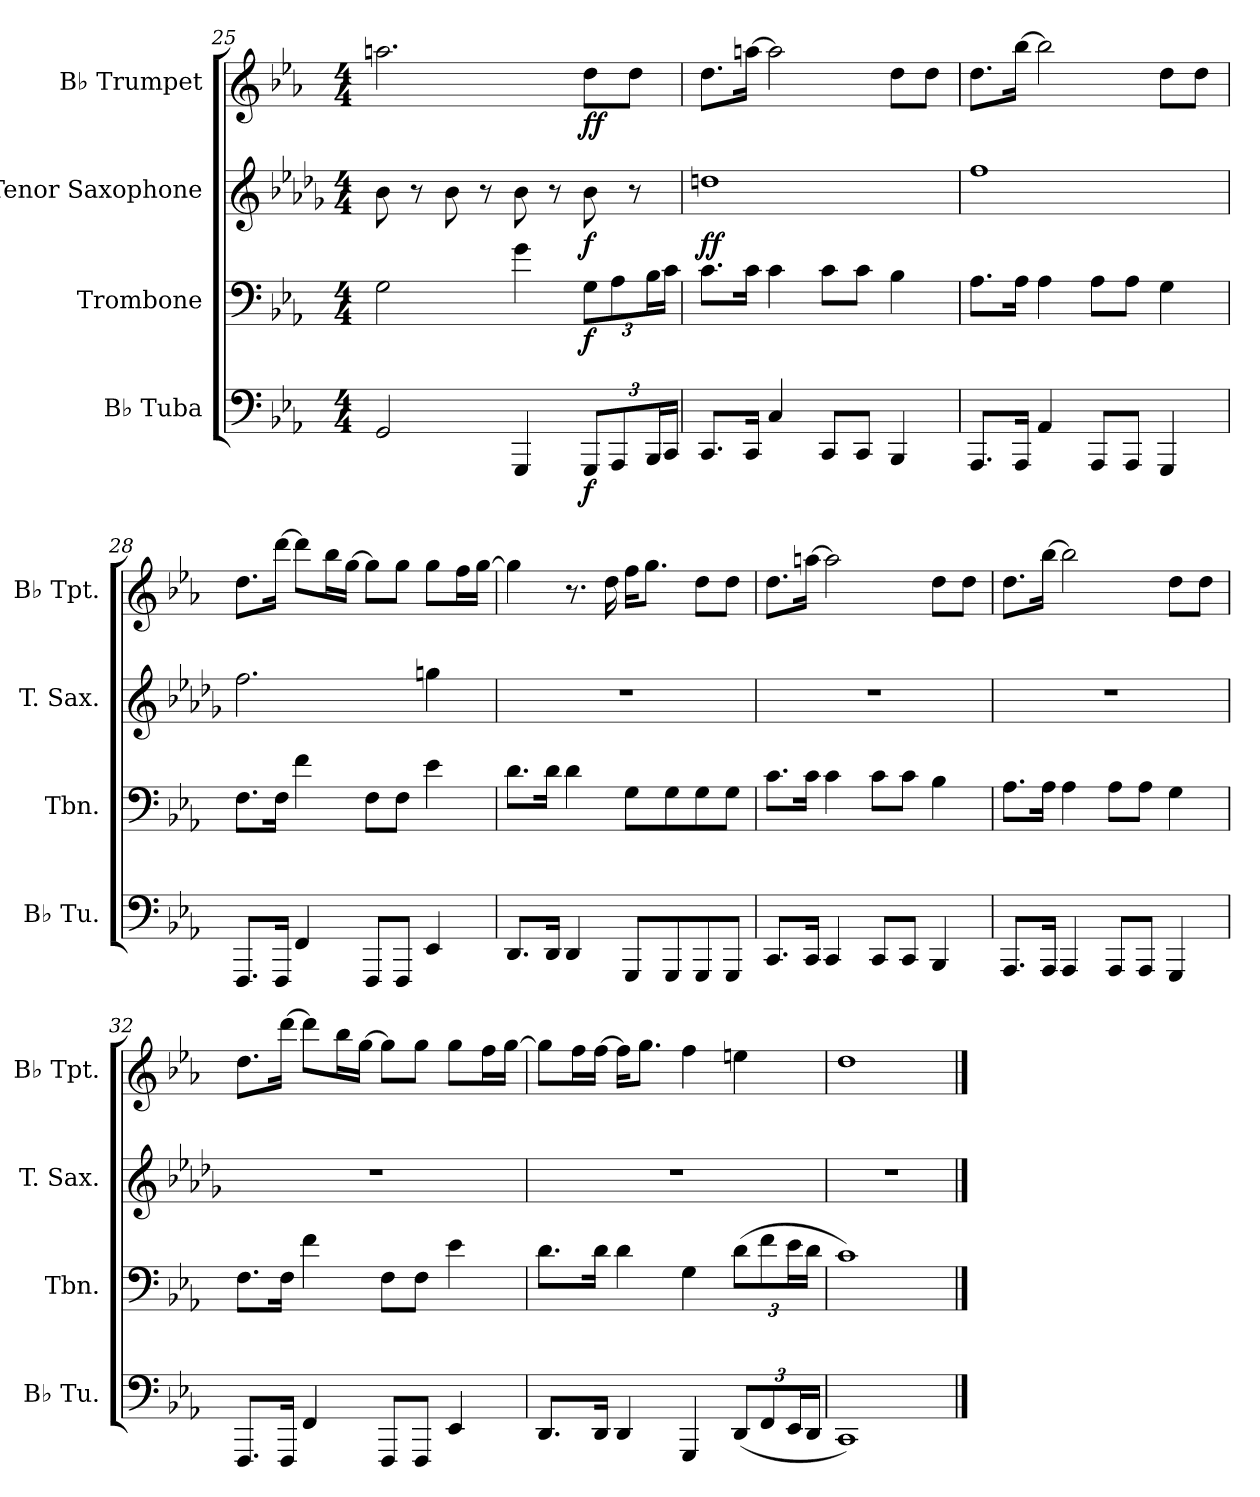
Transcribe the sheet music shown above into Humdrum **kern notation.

**kern	**dynam	**kern	**dynam	**kern	**dynam	**kern	**dynam
*part4	*part4	*part3	*part3	*part2	*part2	*part1	*part1
*staff4	*staff4	*staff3	*staff3	*staff2	*staff2	*staff1	*staff1
*I"B♭ Tuba	*	*I"Trombone	*	*I"Tenor Saxophone	*	*I"B♭ Trumpet	*
*I'B♭ Tu.	*	*I'Tbn.	*	*I'T. Sax.	*	*I'B♭ Tpt.	*
*clefF4	*	*clefF4	*	*clefG2	*	*clefG2	*
*	*	*	*	*ITrd8c14	*	*ITrd1c2	*
*k[b-e-a-]	*	*k[b-e-a-]	*	*k[b-e-a-d-g-]	*	*k[b-e-a-d-g-]	*
*M4/4	*	*M4/4	*	*M4/4	*	*M4/4	*
=25	=25	=25	=25	=25	=25	=25	=25
2GG/	.	2G\	.	8B-\	.	2.ggn\	.
.	.	.	.	8r	.	.	.
.	.	.	.	8B-\	.	.	.
.	.	.	.	8r	.	.	.
4GGG/	.	4g\	.	8B-\	.	.	.
.	.	.	.	8r	.	.	.
*Xbrackettup	*	*Xbrackettup	*	*	*	*	*
!	!LO:DY:b	!	!LO:DY:b	!	!LO:DY:b	!	!LO:DY:b
12GGG/L	f	12G\L	f	8B-\	f	8cc\L	ff
12AAA-/	.	12A-\	.	.	.	.	.
.	.	.	.	8r	.	8cc\J	.
24BBB-/L	.	24B-\L	.	.	.	.	.
24CC/JJ	.	24c\JJ	.	.	.	.	.
=26	=26	=26	=26	=26	=26	=26	=26
!	!	!	!	!	!LO:DY:b	!	!
8.CC/L	.	8.c\L	.	1dn	ff	8.cc\L	.
16CC/Jk	.	16c\Jk	.	.	.	[16ggn\Jk	.
4C/	.	4c\	.	.	.	2gg\]	.
8CC/L	.	8c\L	.	.	.	.	.
8CC/J	.	8c\J	.	.	.	.	.
4BBB-/	.	4B-\	.	.	.	8cc\L	.
.	.	.	.	.	.	8cc\J	.
!!LO:LB:g=z
=27	=27	=27	=27	=27	=27	=27	=27
8.AAA-/L	.	8.A-\L	.	1f	.	8.cc\L	.
16AAA-/Jk	.	16A-\Jk	.	.	.	[16aa-\Jk	.
4AA-/	.	4A-\	.	.	.	2aa-\]	.
8AAA-/L	.	8A-\L	.	.	.	.	.
8AAA-/J	.	8A-\J	.	.	.	.	.
4GGG/	.	4G\	.	.	.	8cc\L	.
.	.	.	.	.	.	8cc\J	.
=28	=28	=28	=28	=28	=28	=28	=28
8.FFF/L	.	8.F\L	.	2.f\	.	8.cc\L	.
16FFF/Jk	.	16F\Jk	.	.	.	[16ccc\Jk	.
4FF/	.	4f\	.	.	.	8ccc\L]	.
.	.	.	.	.	.	16aa-\L	.
.	.	.	.	.	.	[16ff\JJ	.
8FFF/L	.	8F\L	.	.	.	8ff\L]	.
8FFF/J	.	8F\J	.	.	.	8ff\J	.
4EE-/	.	4e-\	.	4gn\	.	8ff\L	.
.	.	.	.	.	.	16ee-\L	.
.	.	.	.	.	.	[16ff\JJ	.
=29	=29	=29	=29	=29	=29	=29	=29
8.DD/L	.	8.d\L	.	1r	.	4ff\]	.
16DD/Jk	.	16d\Jk	.	.	.	.	.
4DD/	.	4d\	.	.	.	8.r	.
.	.	.	.	.	.	16cc\	.
8GGG/L	.	8G\L	.	.	.	16ee-\KL	.
.	.	.	.	.	.	8.ff\J	.
8GGG/	.	8G\	.	.	.	.	.
8GGG/	.	8G\	.	.	.	8cc\L	.
8GGG/J	.	8G\J	.	.	.	8cc\J	.
!!LO:LB:g=z
=30	=30	=30	=30	=30	=30	=30	=30
8.CC/L	.	8.c\L	.	1r	.	8.cc\L	.
16CC/Jk	.	16c\Jk	.	.	.	[16ggn\Jk	.
4CC/	.	4c\	.	.	.	2gg\]	.
8CC/L	.	8c\L	.	.	.	.	.
8CC/J	.	8c\J	.	.	.	.	.
4BBB-/	.	4B-\	.	.	.	8cc\L	.
.	.	.	.	.	.	8cc\J	.
=31	=31	=31	=31	=31	=31	=31	=31
8.AAA-/L	.	8.A-\L	.	1r	.	8.cc\L	.
16AAA-/Jk	.	16A-\Jk	.	.	.	[16aa-\Jk	.
4AAA-/	.	4A-\	.	.	.	2aa-\]	.
8AAA-/L	.	8A-\L	.	.	.	.	.
8AAA-/J	.	8A-\J	.	.	.	.	.
4GGG/	.	4G\	.	.	.	8cc\L	.
.	.	.	.	.	.	8cc\J	.
=32	=32	=32	=32	=32	=32	=32	=32
8.FFF/L	.	8.F\L	.	1r	.	8.cc\L	.
16FFF/Jk	.	16F\Jk	.	.	.	[16ccc\Jk	.
4FF/	.	4f\	.	.	.	8ccc\L]	.
.	.	.	.	.	.	16aa-\L	.
.	.	.	.	.	.	[16ff\JJ	.
8FFF/L	.	8F\L	.	.	.	8ff\L]	.
8FFF/J	.	8F\J	.	.	.	8ff\J	.
4EE-/	.	4e-\	.	.	.	8ff\L	.
.	.	.	.	.	.	16ee-\L	.
.	.	.	.	.	.	[16ff\JJ	.
!!LO:PB:g=z
=33	=33	=33	=33	=33	=33	=33	=33
8.DD/L	.	8.d\L	.	1r	.	8ff\L]	.
.	.	.	.	.	.	16ee-\L	.
16DD/Jk	.	16d\Jk	.	.	.	[16ee-\JJ	.
4DD/	.	4d\	.	.	.	16ee-\KL]	.
.	.	.	.	.	.	8.ff\J	.
4GGG/	.	4G\	.	.	.	4ee-\	.
(12DD/L	.	(12d\L	.	.	.	4ddn\	.
12FF/	.	12f\	.	.	.	.	.
24EE-/L	.	24e-\L	.	.	.	.	.
24DD/JJ	.	24d\JJ	.	.	.	.	.
=34	=34	=34	=34	=34	=34	=34	=34
1CC)	.	1c)	.	1r	.	1cc	.
==	==	==	==	==	==	==	==
*-	*-	*-	*-	*-	*-	*-	*-
